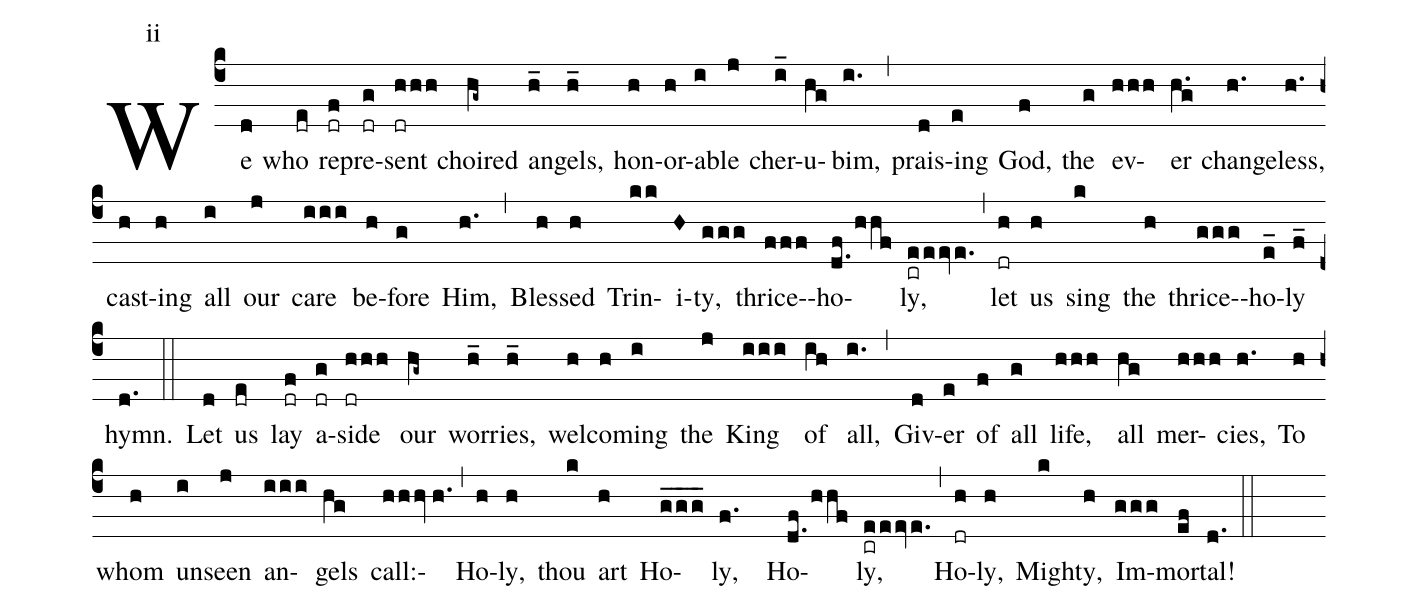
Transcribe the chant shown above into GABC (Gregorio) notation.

annotation: ii;
%%
(c4) We({dr}d) who({dr}e) re({dr}f)pre({dr}g)sent({dr}hhh) choired(hg~) an(h_)gels,(h_)
hon(h)or(h)a(i)ble(j) cher(i_)u(hg)bim,(i.) (,)
prais(d)ing(e) God,(f) the(g) ev(hhh)er(h.g) change(h.)less,(h.)
cast(h)ing(h) all(i) our(j) care(iii) be(h)fore(g) Him,(h.) (,)
Bless(h)ed(h) Trin(kk)i(H)ty,(ggg) thrice(fff)-ho(d.f/hhf)ly,({cr}eeeve.)
 (,) let({dr}h) us(h) sing(k) the(h) thrice(ggg)-ho(e_)ly(f_) hymn.(d.) (::)
Let(d) us({dr}e) lay({dr}f) a({dr}g)side({dr}hhh) our(hg~) wor(h_)ries,(h_)
wel(h)com(h)ing(i) the(j) King(iii) of(ih) all,(i.) (,)
Giv(d)er(e) of(f) all(g) life,(hhh) all(hg) mer(hhh)cies,(h.)
To(h) whom(h) un(i)seen(j) an(iii)gels(hg) call:(hhhv//h.)(,)
Ho(h)ly,(h) thou(k) art(h) Ho(g_g_g_)ly,(f.) (//) Ho(d.f/hhf)ly,({cr}eeeve.) (,) Ho({dr}h)ly,(h) Migh(k)ty,(h) Im(ggg)mor(ef)tal!(d.) (::)
